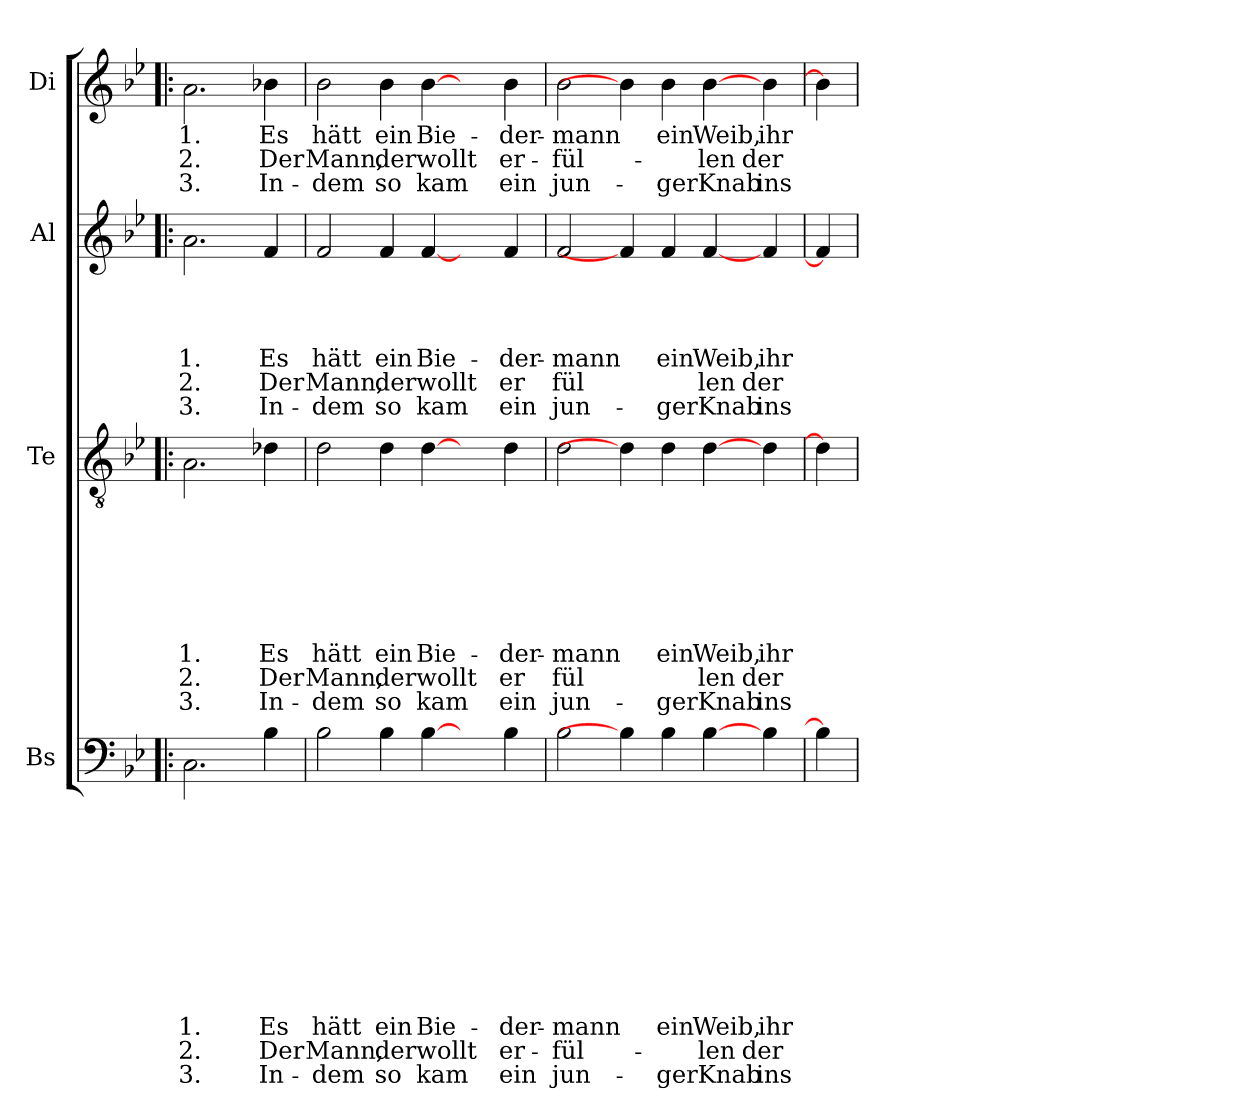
**kern	**text	**text	**text	**text	**text	**text	**text	**text	**text	**text	**text	**text	**kern	**text	**text	**text	**text	**text	**text	**text	**text	**text	**kern	**text	**text	**text	**text	**text	**text	**kern	**text	**text	**text
*part4	*part4	*part4	*part4	*part4	*part4	*part4	*part4	*part4	*part4	*part4	*part4	*part4	*part3	*part3	*part3	*part3	*part3	*part3	*part3	*part3	*part3	*part3	*part2	*part2	*part2	*part2	*part2	*part2	*part2	*part1	*part1	*part1	*part1
*staff4	*staff4	*staff4	*staff4	*staff4	*staff4	*staff4	*staff4	*staff4	*staff4	*staff4	*staff4	*staff4	*staff3	*staff3	*staff3	*staff3	*staff3	*staff3	*staff3	*staff3	*staff3	*staff3	*staff2	*staff2	*staff2	*staff2	*staff2	*staff2	*staff2	*staff1	*staff1	*staff1	*staff1
*I"Bs	*	*	*	*	*	*	*	*	*	*	*	*	*I"Te	*	*	*	*	*	*	*	*	*	*I"Al	*	*	*	*	*	*	*I"Di	*	*	*
*I'Bs	*	*	*	*	*	*	*	*	*	*	*	*	*I'Te	*	*	*	*	*	*	*	*	*	*I'Al	*	*	*	*	*	*	*I'Di	*	*	*
*clefF4	*	*	*	*	*	*	*	*	*	*	*	*	*clefGv2	*	*	*	*	*	*	*	*	*	*clefG2	*	*	*	*	*	*	*clefG2	*	*	*
*k[b-e-]	*	*	*	*	*	*	*	*	*	*	*	*	*k[b-e-]	*	*	*	*	*	*	*	*	*	*k[b-e-]	*	*	*	*	*	*	*k[b-e-]	*	*	*
*B-:	*	*	*	*	*	*	*	*	*	*	*	*	*B-:	*	*	*	*	*	*	*	*	*	*B-:	*	*	*	*	*	*	*B-:	*	*	*
=1!|:	=1!|:	=1!|:	=1!|:	=1!|:	=1!|:	=1!|:	=1!|:	=1!|:	=1!|:	=1!|:	=1!|:	=1!|:	=1!|:	=1!|:	=1!|:	=1!|:	=1!|:	=1!|:	=1!|:	=1!|:	=1!|:	=1!|:	=1!|:	=1!|:	=1!|:	=1!|:	=1!|:	=1!|:	=1!|:	=1!|:	=1!|:	=1!|:	=1!|:
!	!	!	!	!	!	!	!	!	!	!LO:LY:b:rj	!LO:LY:b:rj	!LO:LY:b:rj	!	!	!	!	!	!	!	!LO:LY:b:rj	!LO:LY:b:rj	!LO:LY:b:rj	!	!	!	!	!LO:LY:b:rj	!LO:LY:b:rj	!LO:LY:b:rj	!	!LO:LY:b:rj	!LO:LY:b:rj	!LO:LY:b:rj
2.C\	.	.	.	.	.	.	.	.	.	1.	2.	3.	2.A\	.	.	.	.	.	.	1.	2.	3.	2.a\	.	.	.	1.	2.	3.	2.a\	1.	2.	3.
!	!	!	!	!	!	!	!	!	!	!LO:LY:b:rj	!LO:LY:b:rj	!LO:LY:b:rj	!	!	!	!	!	!	!	!LO:LY:b:rj	!LO:LY:b:rj	!LO:LY:b:rj	!	!	!	!	!LO:LY:b:rj	!LO:LY:b:rj	!LO:LY:b:rj	!	!LO:LY:b:rj	!LO:LY:b:rj	!LO:LY:b:rj
4B-\	.	.	.	.	.	.	.	.	.	Es	Der	In-	4d-X\	.	.	.	.	.	.	Es	Der	In-	4f/	.	.	.	Es	Der	In-	4b-X\	Es	Der	In-
=2	=2	=2	=2	=2	=2	=2	=2	=2	=2	=2	=2	=2	=2	=2	=2	=2	=2	=2	=2	=2	=2	=2	=2	=2	=2	=2	=2	=2	=2	=2	=2	=2	=2
!	!	!	!	!	!	!	!	!	!	!LO:LY:b:rj	!LO:LY:b:rj	!LO:LY:b:rj	!	!	!	!	!	!	!	!LO:LY:b:rj	!LO:LY:b:rj	!LO:LY:b:rj	!	!	!	!	!LO:LY:b:rj	!LO:LY:b:rj	!LO:LY:b:rj	!	!LO:LY:b:rj	!LO:LY:b:rj	!LO:LY:b:rj
2B-\	.	.	.	.	.	.	.	.	.	hätt	Mann,	-dem	2d\	.	.	.	.	.	.	hätt	Mann,	-dem	2f/	.	.	.	hätt	Mann,	-dem	2b-\	hätt	Mann,	-dem
!	!	!	!	!	!	!	!	!	!	!LO:LY:b:rj	!LO:LY:b:rj	!LO:LY:b:rj	!	!	!	!	!	!	!	!LO:LY:b:rj	!LO:LY:b:rj	!LO:LY:b:rj	!	!	!	!	!LO:LY:b:rj	!LO:LY:b:rj	!LO:LY:b:rj	!	!LO:LY:b:rj	!LO:LY:b:rj	!LO:LY:b:rj
4B-\	.	.	.	.	.	.	.	.	.	ein	der	so	4d\	.	.	.	.	.	.	ein	der	so	4f/	.	.	.	ein	der	so	4b-\	ein	der	so
!	!	!	!	!	!	!	!	!	!	!LO:LY:b:rj	!LO:LY:b:rj	!LO:LY:b:rj	!	!	!	!	!	!	!	!LO:LY:b:rj	!LO:LY:b:rj	!LO:LY:b:rj	!	!	!	!	!LO:LY:b:rj	!LO:LY:b:rj	!LO:LY:b:rj	!	!LO:LY:b:rj	!LO:LY:b:rj	!LO:LY:b:rj
[4B-\	.	.	.	.	.	.	.	.	.	Bie-	wollt	kam	[4d\	.	.	.	.	.	.	Bie-	wollt	kam	[4f/	.	.	.	Bie-	wollt	kam	[4b-\	Bie-	wollt	kam
4ryy	.	.	.	.	.	.	.	.	.	.	.	.	4ryy	.	.	.	.	.	.	.	.	.	4ryy	.	.	.	.	.	.	4ryy	.	.	.
!	!	!	!	!	!	!	!	!	!	!LO:LY:b:rj	!LO:LY:b:rj	!LO:LY:b:rj	!	!	!	!	!	!	!	!LO:LY:b:rj	!LO:LY:b:rj	!LO:LY:b:rj	!	!	!	!	!LO:LY:b:rj	!LO:LY:b:rj	!LO:LY:b:rj	!	!LO:LY:b:rj	!LO:LY:b:rj	!LO:LY:b:rj
4B-\	.	.	.	.	.	.	.	.	.	-der-	er-	ein	4d\	.	.	.	.	.	.	-der-	er	ein	4f/	.	.	.	-der-	er	ein	4b-\	-der-	er-	ein
=3	=3	=3	=3	=3	=3	=3	=3	=3	=3	=3	=3	=3	=3	=3	=3	=3	=3	=3	=3	=3	=3	=3	=3	=3	=3	=3	=3	=3	=3	=3	=3	=3	=3
!	!	!	!	!	!	!	!	!	!	!LO:LY:b:rj	!LO:LY:b:rj	!LO:LY:b:rj	!	!	!	!	!	!	!	!LO:LY:b:rj	!LO:LY:b:rj	!LO:LY:b:rj	!	!	!	!	!LO:LY:b:rj	!LO:LY:b:rj	!LO:LY:b:rj	!	!LO:LY:b:rj	!LO:LY:b:rj	!LO:LY:b:rj
2B-\	.	.	.	.	.	.	.	.	.	-mann	-fül-	jun-	2d\	.	.	.	.	.	.	-mann	fül	jun-	2f/	.	.	.	-mann	fül	jun-	2b-\	-mann	-fül-	jun-
4B-\]	.	.	.	.	.	.	.	.	.	.	.	.	4d\]	.	.	.	.	.	.	.	.	.	4f/]	.	.	.	.	.	.	4b-\]	.	.	.
!	!	!	!	!	!	!	!	!	!	!LO:LY:b:rj	!	!LO:LY:b:rj	!	!	!	!	!	!	!	!LO:LY:b:rj	!	!LO:LY:b:rj	!	!	!	!	!LO:LY:b:rj	!	!LO:LY:b:rj	!	!LO:LY:b:rj	!	!LO:LY:b:rj
4B-\	.	.	.	.	.	.	.	.	.	ein	.	-ger	4d\	.	.	.	.	.	.	ein	.	-ger	4f/	.	.	.	ein	.	-ger	4b-\	ein	.	-ger
!	!	!	!	!	!	!	!	!	!	!LO:LY:b:rj	!LO:LY:b:rj	!LO:LY:b:rj	!	!	!	!	!	!	!	!LO:LY:b:rj	!LO:LY:b:rj	!LO:LY:b:rj	!	!	!	!	!LO:LY:b:rj	!LO:LY:b:rj	!LO:LY:b:rj	!	!LO:LY:b:rj	!LO:LY:b:rj	!LO:LY:b:rj
[4B-\	.	.	.	.	.	.	.	.	.	Weib,	-len	Knab	[4d\	.	.	.	.	.	.	Weib,	len	Knab	[4f/	.	.	.	Weib,	len	Knab	[4b-\	Weib,	-len	Knab
!	!	!	!	!	!	!	!	!	!	!LO:LY:b:rj	!LO:LY:b:rj	!LO:LY:b:rj	!	!	!	!	!	!	!	!LO:LY:b:rj	!LO:LY:b:rj	!LO:LY:b:rj	!	!	!	!	!LO:LY:b:rj	!LO:LY:b:rj	!LO:LY:b:rj	!	!LO:LY:b:rj	!LO:LY:b:rj	!LO:LY:b:rj
4B-\	.	.	.	.	.	.	.	.	.	ihr	der	ins	4d\	.	.	.	.	.	.	ihr	der	ins	4f/	.	.	.	ihr	der	ins	4b-\	ihr	der	ins
=4	=4	=4	=4	=4	=4	=4	=4	=4	=4	=4	=4	=4	=4	=4	=4	=4	=4	=4	=4	=4	=4	=4	=4	=4	=4	=4	=4	=4	=4	=4	=4	=4	=4
4B-\]	.	.	.	.	.	.	.	.	.	.	.	.	4d\]	.	.	.	.	.	.	.	.	.	4f/]	.	.	.	.	.	.	4b-\]	.	.	.
=	=	=	=	=	=	=	=	=	=	=	=	=	=	=	=	=	=	=	=	=	=	=	=	=	=	=	=	=	=	=	=	=	=
*-	*-	*-	*-	*-	*-	*-	*-	*-	*-	*-	*-	*-	*-	*-	*-	*-	*-	*-	*-	*-	*-	*-	*-	*-	*-	*-	*-	*-	*-	*-	*-	*-	*-
